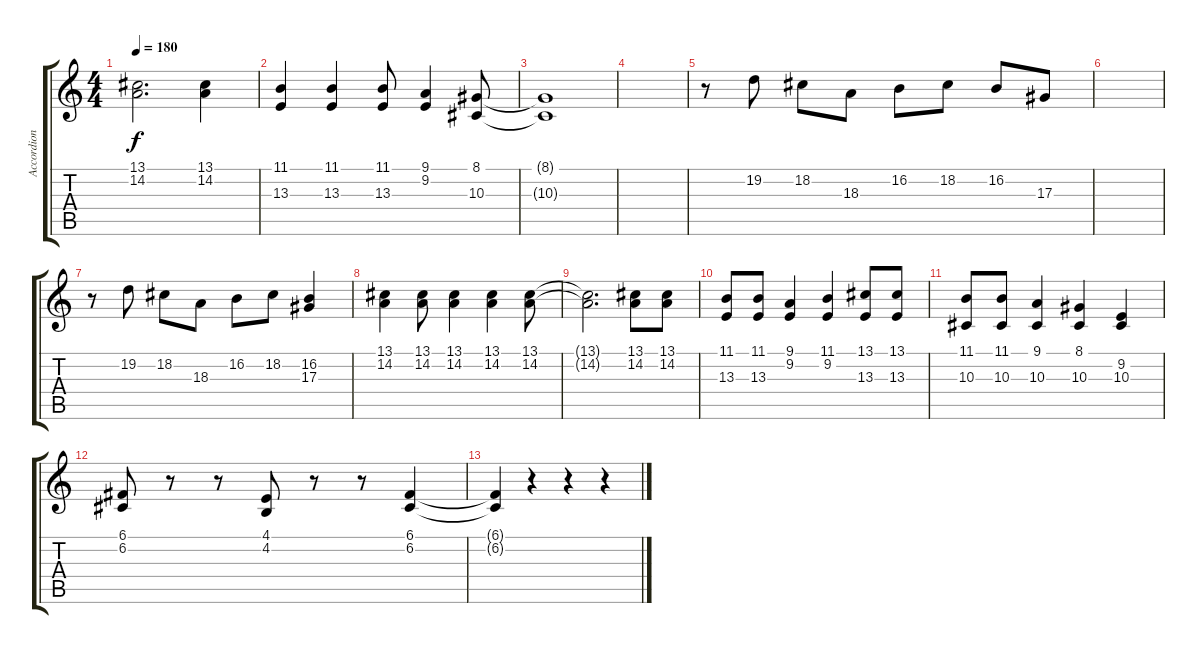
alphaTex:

\track ("Accordion" "Accordion") {instrument accordion}
\staff {score tabs}
\tuning (C4 G3 Eb3 Bb2 F2 C2) {hide}
\ts (4 4)
\tempo 180
\clef g2
\ks c
(13.1{t} 14.2{t}).2{d dy f} (13.1 14.2).4 |
(11.1 13.3).4 (11.1 13.3).4 (11.1 13.3).8 (9.1 9.2).4 (8.1 10.3).8 |
(8.1{t} 10.3{t}).1 |
|
r.8 19.2.8 18.2.8 18.3.8 16.2.8 18.2.8 16.2.8 17.3.8 |
|
r.8 19.2.8 18.2.8 18.3.8 16.2.8 18.2.8 (16.2 17.3).4 |
(13.1 14.2).4 (13.1 14.2).8 (13.1 14.2).4 (13.1 14.2).4 (13.1 14.2).8 |
(13.1{t} 14.2{t}).2{d} (13.1 14.2).8 (13.1 14.2).8 |
(11.1 13.3).8 (11.1 13.3).8 (9.1 9.2).4 (11.1 9.2).4 (13.1 13.3).8 (13.1 13.3).8 |
(11.1 10.3).8 (11.1 10.3).8 (9.1 10.3).4 (8.1 10.3).4 (9.2 10.3).4 |
(6.1 6.2).8 r.8 r.8 (4.1 4.2).8 r.8 r.8 (6.1 6.2).4 |
(6.1{t} 6.2{t}).4 r.4 r.4 r.4
